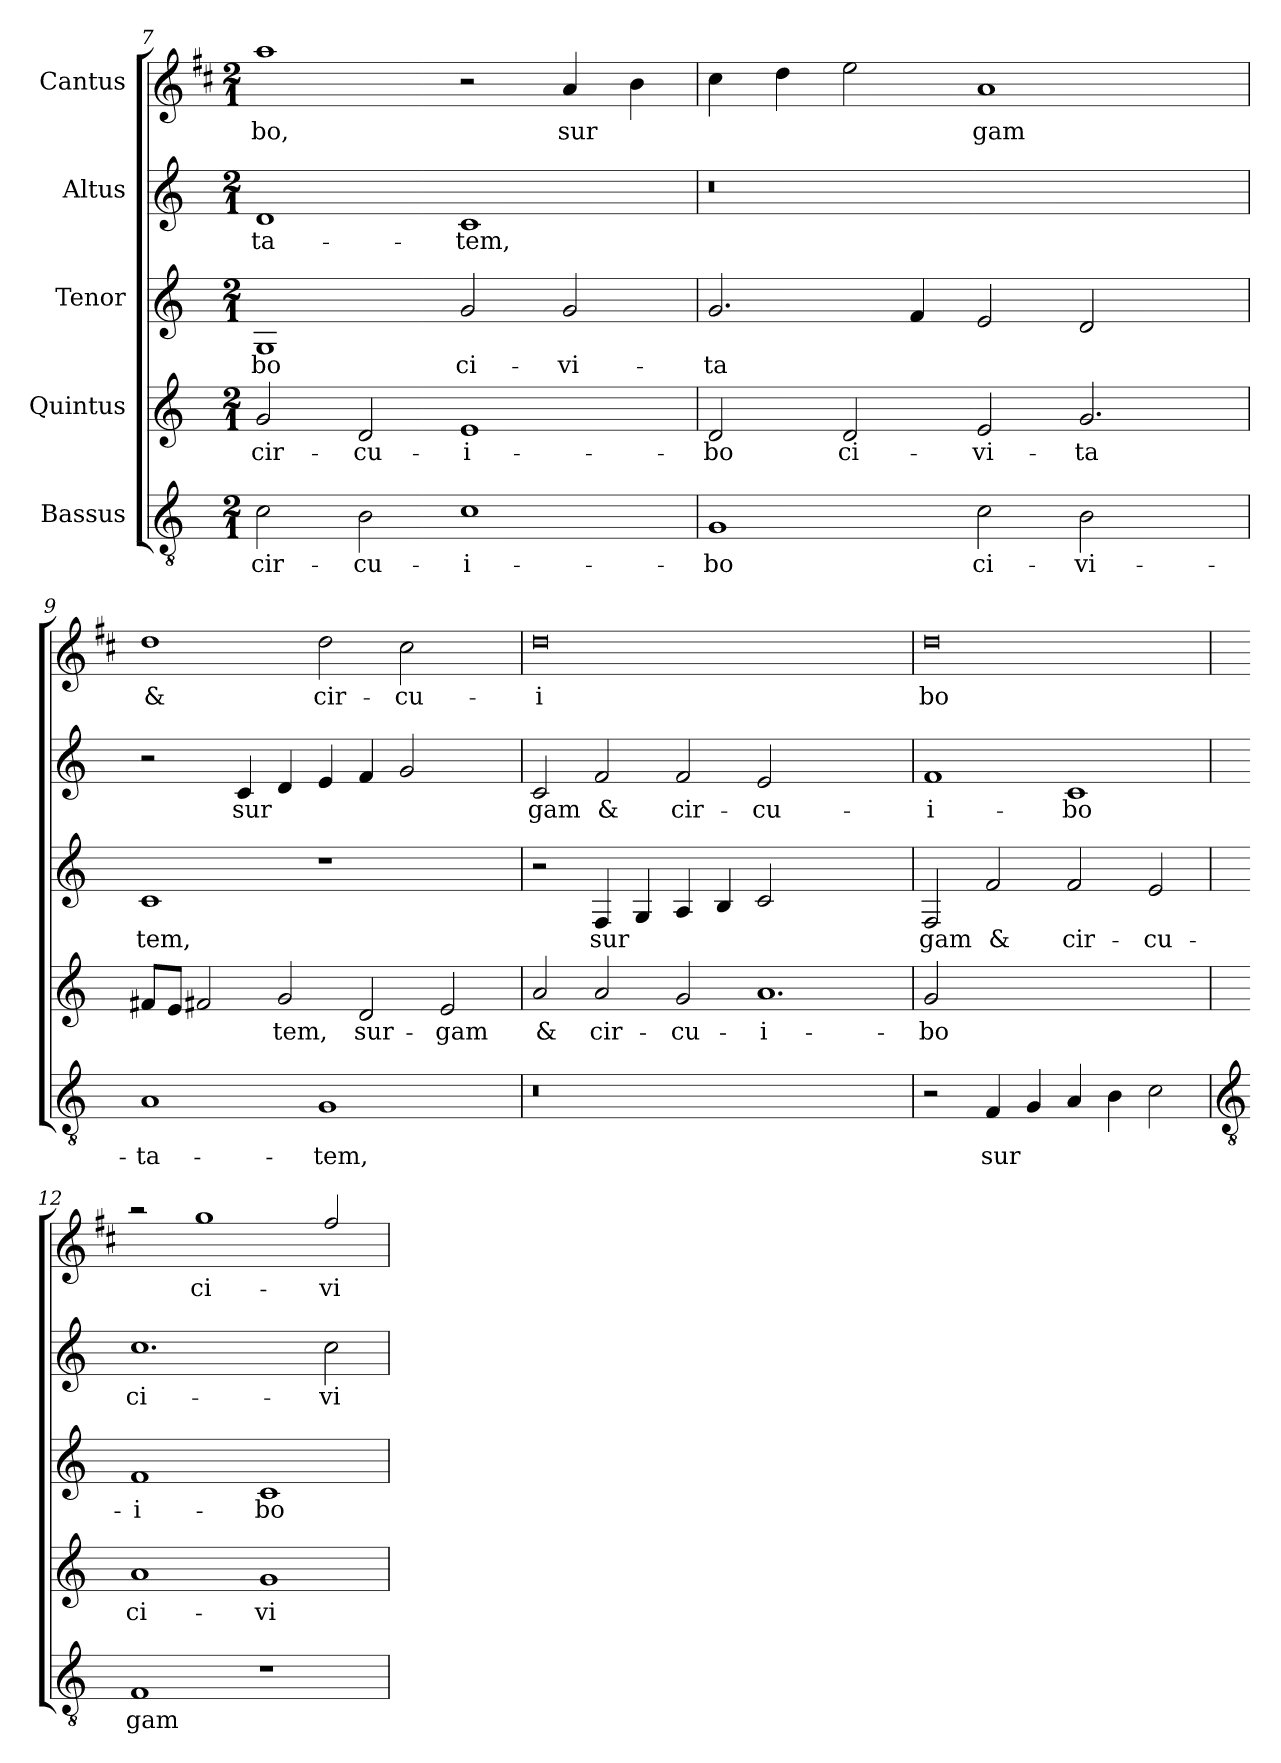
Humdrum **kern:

**kern	**text	**kern	**text	**kern	**text	**kern	**text	**kern	**text
*part5	*part5	*part4	*part4	*part3	*part3	*part2	*part2	*part1	*part1
*staff5	*staff5	*staff4	*staff4	*staff3	*staff3	*staff2	*staff2	*staff1	*staff1
*I"Bassus	*	*I"Quintus	*	*I"Tenor	*	*I"Altus	*	*I"Cantus	*
*clefGv2	*	*clefG2	*	*clefG2	*	*clefG2	*	*clefG2	*
*	*	*	*	*	*	*	*	*ITrd1c2	*
*k[]	*	*k[]	*	*k[]	*	*k[]	*	*k[]	*
*C:	*	*C:	*	*C:	*	*C:	*	*C:	*
*M2/1	*	*M2/1	*	*M2/1	*	*M2/1	*	*M2/1	*
=7	=7	=7	=7	=7	=7	=7	=7	=7	=7
!	!LO:LY:b	!	!LO:LY:b	!	!LO:LY:b	!	!LO:LY:b	!	!LO:LY:b
2c	cir-	2g	cir-	1G	-bo	1d	-ta-	1gg	-bo,
!	!LO:LY:b	!	!LO:LY:b	!	!	!	!	!	!
2B	-cu-	2d	-cu-	.	.	.	.	.	.
!	!LO:LY:b	!	!LO:LY:b	!	!LO:LY:b	!	!LO:LY:b	!	!
1c	-i-	1e	-i-	2g	ci-	1c	-tem,	2r	.
!	!	!	!	!	!LO:LY:b	!	!	!	!LO:LY:b
.	.	.	.	2g	-vi-	.	.	4g	sur
.	.	.	.	.	.	.	.	4a	.
=8	=8	=8	=8	=8	=8	=8	=8	=8	=8
!	!LO:LY:b	!	!LO:LY:b	!	!LO:LY:b	!	!	!	!
1G	-bo	2d	-bo	2.g	-ta	0r	.	4b	.
.	.	.	.	.	.	.	.	4cc	.
!	!	!	!LO:LY:b	!	!	!	!	!	!
.	.	2d	ci-	.	.	.	.	2dd	.
.	.	.	.	4f	.	.	.	.	.
!	!LO:LY:b	!	!LO:LY:b	!	!	!	!	!	!LO:LY:b
2c	ci-	2e	-vi-	2e	.	.	.	1g	gam
!	!LO:LY:b	!	!LO:LY:b	!	!	!	!	!	!
2B	-vi-	2.g	-ta	2d	.	.	.	.	.
4ryy	.	.	.	4ryy	.	4ryy	.	4ryy	.
=9	=9	=9	=9	=9	=9	=9	=9	=9	=9
!	!LO:LY:b	!	!	!	!LO:LY:b	!	!	!	!LO:LY:b
1A	-ta-	8f#L	.	1c	tem,	2r	.	1cc	&
.	.	8eJ	.	.	.	.	.	.	.
.	.	2f#X	.	.	.	.	.	.	.
!	!	!	!	!	!	!	!LO:LY:b	!	!
.	.	.	.	.	.	4c	sur	.	.
!	!	!	!LO:LY:b	!	!	!	!	!	!
.	.	2g	tem,	.	.	4d	.	.	.
!	!LO:LY:b	!	!	!	!	!	!	!	!LO:LY:b
1G	-tem,	.	.	1r	.	4e	.	2cc	cir-
!	!	!	!LO:LY:b	!	!	!	!	!	!
.	.	2d	sur-	.	.	4f	.	.	.
!	!	!	!	!	!	!	!	!	!LO:LY:b
.	.	.	.	.	.	2g	.	2b	-cu-
!	!	!	!LO:LY:b	!	!	!	!	!	!
.	.	2e	-gam	.	.	.	.	.	.
4ryy	.	.	.	4ryy	.	4ryy	.	4ryy	.
=10	=10	=10	=10	=10	=10	=10	=10	=10	=10
!	!	!	!LO:LY:b	!	!	!	!LO:LY:b	!	!LO:LY:b
0r	.	2a	&	2r	.	2c	gam	0cc	-i
!	!	!	!LO:LY:b	!	!LO:LY:b	!	!LO:LY:b	!	!
.	.	2a	cir-	4F	sur	2f	&	.	.
.	.	.	.	4G	.	.	.	.	.
!	!	!	!LO:LY:b	!	!	!	!LO:LY:b	!	!
.	.	2g	-cu-	4A	.	2f	cir-	.	.
.	.	.	.	4B	.	.	.	.	.
!	!	!	!LO:LY:b	!	!	!	!LO:LY:b	!	!
.	.	1.a	-i-	2c	.	2e	-cu-	.	.
1ryy	.	.	.	1ryy	.	1ryy	.	1ryy	.
=11	=11	=11	=11	=11	=11	=11	=11	=11	=11
!	!	!	!LO:LY:b	!	!LO:LY:b	!	!LO:LY:b	!	!LO:LY:b
2r	.	2g	-bo	2F	gam	1f	-i-	0cc	bo
!	!LO:LY:b	!	!	!	!LO:LY:b	!	!	!	!
4F	sur	1.ryy	.	2f	&	.	.	.	.
4G	.	.	.	.	.	.	.	.	.
!	!	!	!	!	!LO:LY:b	!	!LO:LY:b	!	!
4A	.	.	.	2f	cir-	1c	-bo	.	.
4B	.	.	.	.	.	.	.	.	.
!	!	!	!	!	!LO:LY:b	!	!	!	!
2c	.	.	.	2e	-cu-	.	.	.	.
!!LO:LB:g=z
=12	=12	=12	=12	=12	=12	=12	=12	=12	=12
*clefGv2	*	*	*	*	*	*	*	*	*
!	!LO:LY:b	!	!LO:LY:b	!	!LO:LY:b	!	!LO:LY:b	!	!
*	*	*	*	*	*	*	*	*^	*
1F	gam	1a	ci-	1f	-i-	1.cc	ci-	2r	0ryy	.
!	!	!	!	!	!	!	!	!	!	!LO:LY:b
.	.	.	.	.	.	.	.	1ff	.	ci-
!	!	!	!LO:LY:b	!	!LO:LY:b	!	!	!	!	!
1r	.	1g	-vi-	1c	-bo	.	.	.	.	.
!	!	!	!	!	!	!	!LO:LY:b	!	!	!LO:LY:b
.	.	.	.	.	.	2cc	-vi-	2ee	.	-vi-
*	*	*	*	*	*	*	*	*v	*v	*
=	=	=	=	=	=	=	=	=	=
*-	*-	*-	*-	*-	*-	*-	*-	*-	*-
